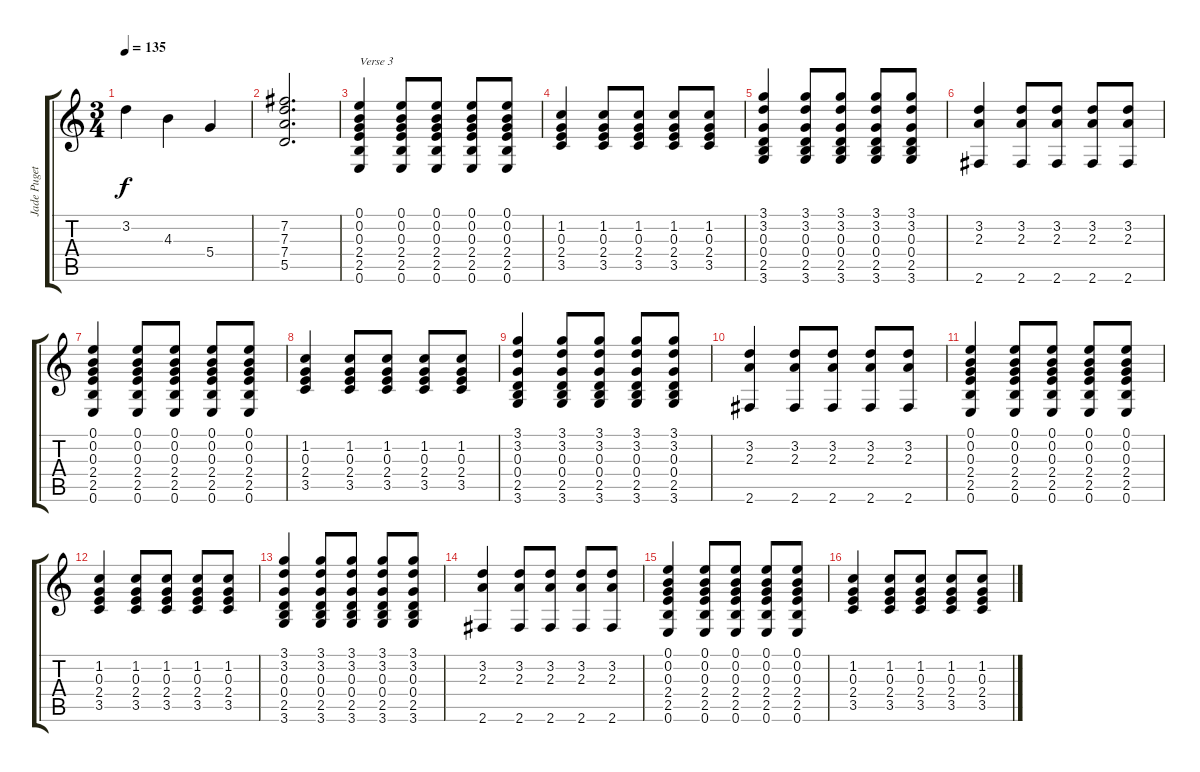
\track ("Jade Puget [Guitar 1]" "Jade Puget") {instrument electricguitarjazz}
\staff {score tabs}
\tuning (E4 B3 G3 D3 A2 E2) {hide}
\ts (3 4)
\tempo 135
\clef g2
\ks c
3.2.4{dy f} 4.3.4 5.4.4 |
(7.2 7.3 7.4 5.5).2{d} |
(0.1 0.2 0.3 2.4 2.5 0.6).4{txt "Verse 3"} (0.1 0.2 0.3 2.4 2.5 0.6).8 (0.1 0.2 0.3 2.4 2.5 0.6).8 (0.1 0.2 0.3 2.4 2.5 0.6).8 (0.1 0.2 0.3 2.4 2.5 0.6).8 |
(1.2 0.3 2.4 3.5).4 (1.2 0.3 2.4 3.5).8 (1.2 0.3 2.4 3.5).8 (1.2 0.3 2.4 3.5).8 (1.2 0.3 2.4 3.5).8 |
(3.1 3.2 0.3 0.4 2.5 3.6).4 (3.1 3.2 0.3 0.4 2.5 3.6).8 (3.1 3.2 0.3 0.4 2.5 3.6).8 (3.1 3.2 0.3 0.4 2.5 3.6).8 (3.1 3.2 0.3 0.4 2.5 3.6).8 |
(3.2 2.3 2.6).4 (3.2 2.3 2.6).8 (3.2 2.3 2.6).8 (3.2 2.3 2.6).8 (3.2 2.3 2.6).8 |
(0.1 0.2 0.3 2.4 2.5 0.6).4 (0.1 0.2 0.3 2.4 2.5 0.6).8 (0.1 0.2 0.3 2.4 2.5 0.6).8 (0.1 0.2 0.3 2.4 2.5 0.6).8 (0.1 0.2 0.3 2.4 2.5 0.6).8 |
(1.2 0.3 2.4 3.5).4 (1.2 0.3 2.4 3.5).8 (1.2 0.3 2.4 3.5).8 (1.2 0.3 2.4 3.5).8 (1.2 0.3 2.4 3.5).8 |
(3.1 3.2 0.3 0.4 2.5 3.6).4 (3.1 3.2 0.3 0.4 2.5 3.6).8 (3.1 3.2 0.3 0.4 2.5 3.6).8 (3.1 3.2 0.3 0.4 2.5 3.6).8 (3.1 3.2 0.3 0.4 2.5 3.6).8 |
(3.2 2.3 2.6).4 (3.2 2.3 2.6).8 (3.2 2.3 2.6).8 (3.2 2.3 2.6).8 (3.2 2.3 2.6).8 |
(0.1 0.2 0.3 2.4 2.5 0.6).4 (0.1 0.2 0.3 2.4 2.5 0.6).8 (0.1 0.2 0.3 2.4 2.5 0.6).8 (0.1 0.2 0.3 2.4 2.5 0.6).8 (0.1 0.2 0.3 2.4 2.5 0.6).8 |
(1.2 0.3 2.4 3.5).4 (1.2 0.3 2.4 3.5).8 (1.2 0.3 2.4 3.5).8 (1.2 0.3 2.4 3.5).8 (1.2 0.3 2.4 3.5).8 |
(3.1 3.2 0.3 0.4 2.5 3.6).4 (3.1 3.2 0.3 0.4 2.5 3.6).8 (3.1 3.2 0.3 0.4 2.5 3.6).8 (3.1 3.2 0.3 0.4 2.5 3.6).8 (3.1 3.2 0.3 0.4 2.5 3.6).8 |
(3.2 2.3 2.6).4 (3.2 2.3 2.6).8 (3.2 2.3 2.6).8 (3.2 2.3 2.6).8 (3.2 2.3 2.6).8 |
(0.1 0.2 0.3 2.4 2.5 0.6).4 (0.1 0.2 0.3 2.4 2.5 0.6).8 (0.1 0.2 0.3 2.4 2.5 0.6).8 (0.1 0.2 0.3 2.4 2.5 0.6).8 (0.1 0.2 0.3 2.4 2.5 0.6).8 |
(1.2 0.3 2.4 3.5).4 (1.2 0.3 2.4 3.5).8 (1.2 0.3 2.4 3.5).8 (1.2 0.3 2.4 3.5).8 (1.2 0.3 2.4 3.5).8
